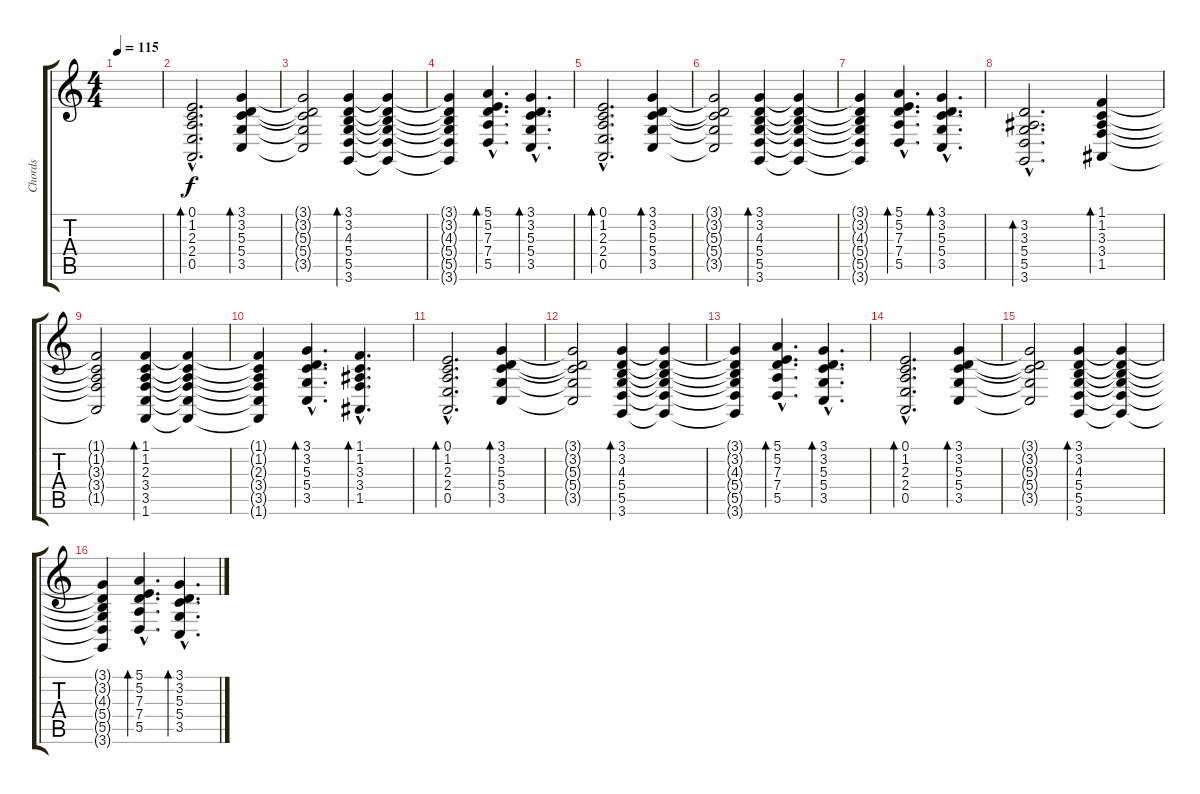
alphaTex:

\track ("Chords" "Chords") {instrument acousticgrandpiano}
\staff {score tabs}
\tuning (E4 B3 G3 D3 A2 E2) {hide}
\ts (4 4)
\tempo 115
\clef g2
\ks c
|
(0.1{hac} 1.2{hac} 2.3{hac} 2.4{hac} 0.5{hac}).2{d bd 60} (3.1 3.2 5.3 5.4 3.5).4{bd 60} |
(3.1{t} 3.2{t} 5.3{t} 5.4{t} 3.5{t}).2 (3.1 3.2 4.3 5.4 5.5 3.6).4{bd 60} (3.1{t} 3.2{t} 4.3{t} 5.4{t} 5.5{t} 3.6{t}).4 |
(3.1{t} 3.2{t} 4.3{t} 5.4{t} 5.5{t} 3.6{t}).4 (5.1{hac} 5.2{hac} 7.3{hac} 7.4{hac} 5.5{hac}).4{d bd 60} (3.1{hac} 3.2{hac} 5.3{hac} 5.4{hac} 3.5{hac}).4{d bd 60} |
(0.1{hac} 1.2{hac} 2.3{hac} 2.4{hac} 0.5{hac}).2{d bd 60} (3.1 3.2 5.3 5.4 3.5).4{bd 60} |
(3.1{t} 3.2{t} 5.3{t} 5.4{t} 3.5{t}).2 (3.1 3.2 4.3 5.4 5.5 3.6).4{bd 60} (3.1{t} 3.2{t} 4.3{t} 5.4{t} 5.5{t} 3.6{t}).4 |
(3.1{t} 3.2{t} 4.3{t} 5.4{t} 5.5{t} 3.6{t}).4 (5.1{hac} 5.2{hac} 7.3{hac} 7.4{hac} 5.5{hac}).4{d bd 60} (3.1{hac} 3.2{hac} 5.3{hac} 5.4{hac} 3.5{hac}).4{d bd 60} |
(3.2{hac} 3.3{hac} 5.4{hac} 5.5{hac} 3.6{hac}).2{d bd 60} (1.1 1.2 3.3 3.4 1.5).4{bd 60} |
(1.1{t} 1.2{t} 3.3{t} 3.4{t} 1.5{t}).2 (1.1 1.2 2.3 3.4 3.5 1.6).4{bd 60} (1.1{t} 1.2{t} 2.3{t} 3.4{t} 3.5{t} 1.6{t}).4 |
(1.1{t} 1.2{t} 2.3{t} 3.4{t} 3.5{t} 1.6{t}).4 (3.1{hac} 3.2{hac} 5.3{hac} 5.4{hac} 3.5{hac}).4{d bd 60} (1.1{hac} 1.2{hac} 3.3{hac} 3.4{hac} 1.5{hac}).4{d bd 60} |
(0.1{hac} 1.2{hac} 2.3{hac} 2.4{hac} 0.5{hac}).2{d bd 60} (3.1 3.2 5.3 5.4 3.5).4{bd 60} |
(3.1{t} 3.2{t} 5.3{t} 5.4{t} 3.5{t}).2 (3.1 3.2 4.3 5.4 5.5 3.6).4{bd 60} (3.1{t} 3.2{t} 4.3{t} 5.4{t} 5.5{t} 3.6{t}).4 |
(3.1{t} 3.2{t} 4.3{t} 5.4{t} 5.5{t} 3.6{t}).4 (5.1{hac} 5.2{hac} 7.3{hac} 7.4{hac} 5.5{hac}).4{d bd 60} (3.1{hac} 3.2{hac} 5.3{hac} 5.4{hac} 3.5{hac}).4{d bd 60} |
(0.1{hac} 1.2{hac} 2.3{hac} 2.4{hac} 0.5{hac}).2{d bd 60} (3.1 3.2 5.3 5.4 3.5).4{bd 60} |
(3.1{t} 3.2{t} 5.3{t} 5.4{t} 3.5{t}).2 (3.1 3.2 4.3 5.4 5.5 3.6).4{bd 60} (3.1{t} 3.2{t} 4.3{t} 5.4{t} 5.5{t} 3.6{t}).4 |
(3.1{t} 3.2{t} 4.3{t} 5.4{t} 5.5{t} 3.6{t}).4 (5.1{hac} 5.2{hac} 7.3{hac} 7.4{hac} 5.5{hac}).4{d bd 60} (3.1{hac} 3.2{hac} 5.3{hac} 5.4{hac} 3.5{hac}).4{d bd 60}
